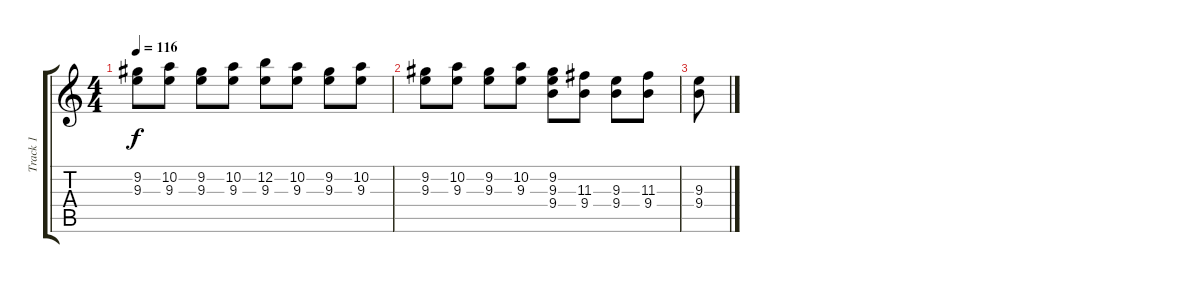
\track ("Track 1" "Track 1") {instrument distortionguitar}
\staff {score tabs}
\tuning (E4 B3 G3 D3 A2 E2) {hide}
\ts (4 4)
\tempo 116
\clef g2
\ks c
(9.2 9.3).8{dy f} (10.2 9.3).8 (9.2 9.3).8 (10.2 9.3).8 (12.2 9.3).8 (10.2 9.3).8 (9.2 9.3).8 (10.2 9.3).8 |
(9.2 9.3).8 (10.2 9.3).8 (9.2 9.3).8 (10.2 9.3).8 (9.2 9.3 9.4).8 (11.3 9.4).8 (9.3 9.4).8 (11.3 9.4).8 |
(9.3 9.4).8
